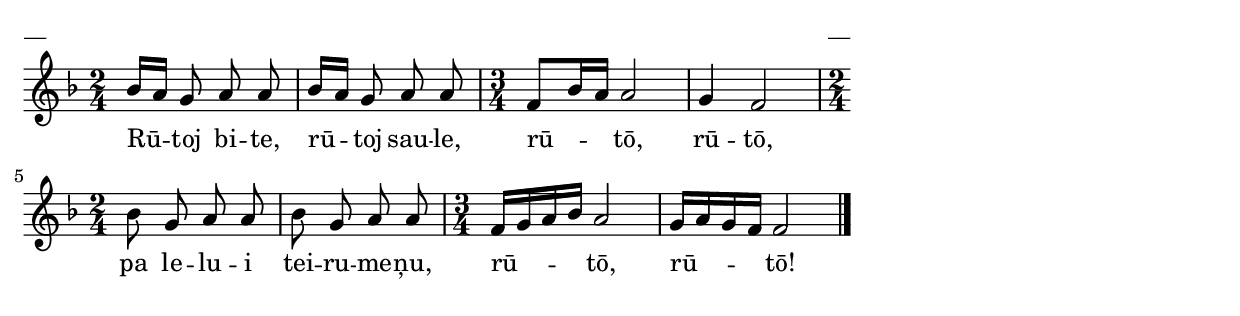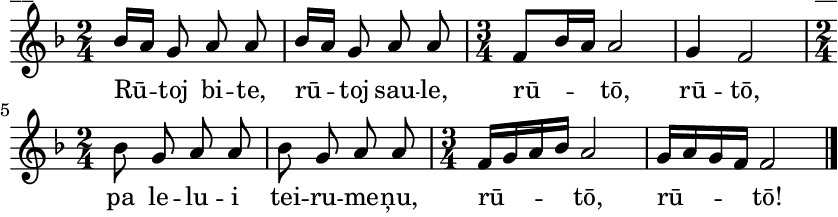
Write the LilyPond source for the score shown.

\version "2.13.18"
#(ly:set-option 'crop #t)

%\header {
%    title = "Rūtoj bite, rūtoj saule"
%}
\paper {
line-width = 14\cm
left-margin = 0.4\cm
between-system-padding = 0.1\cm
between-system-space = 0.1\cm
}
\layout {
indent = #0
ragged-last = ##f
}

voiceA = \relative c'' {
\clef "treble"
\key d \minor
\time 2/4
bes16[ a] g8 a a | bes16[ a] g8 a a 
\time 3/4
f8[ bes16 a] a2 | g4 f2 
\time 2/4
bes8 g a a | bes g a a 
\time 3/4
f16[ g a bes] a2 | g16[ a g f] f2
\bar "|."
} 



lyricA = \lyricmode {
Rū -- toj bi -- te, rū -- toj sau -- le, rū -- tō, rū -- tō, 
pa le -- lu -- i tei -- ru -- me -- ņu, rū -- tō, rū -- tō!
}

fullScore = <<
\new Staff {
<<
\new Voice = "voiceA" { \oneVoice \autoBeamOff \voiceA }
\new Lyrics \lyricsto "voiceA" \lyricA
>>
}
>>

\score {
\fullScore
\header { piece = "__" opus = "__" }
}
\markup { \with-color #(x11-color 'white) \sans \smaller "__" }
\score {
\unfoldRepeats
\fullScore
\midi {
\context { \Staff \remove "Staff_performer" }
\context { \Voice \consists "Staff_performer" }
}
}


